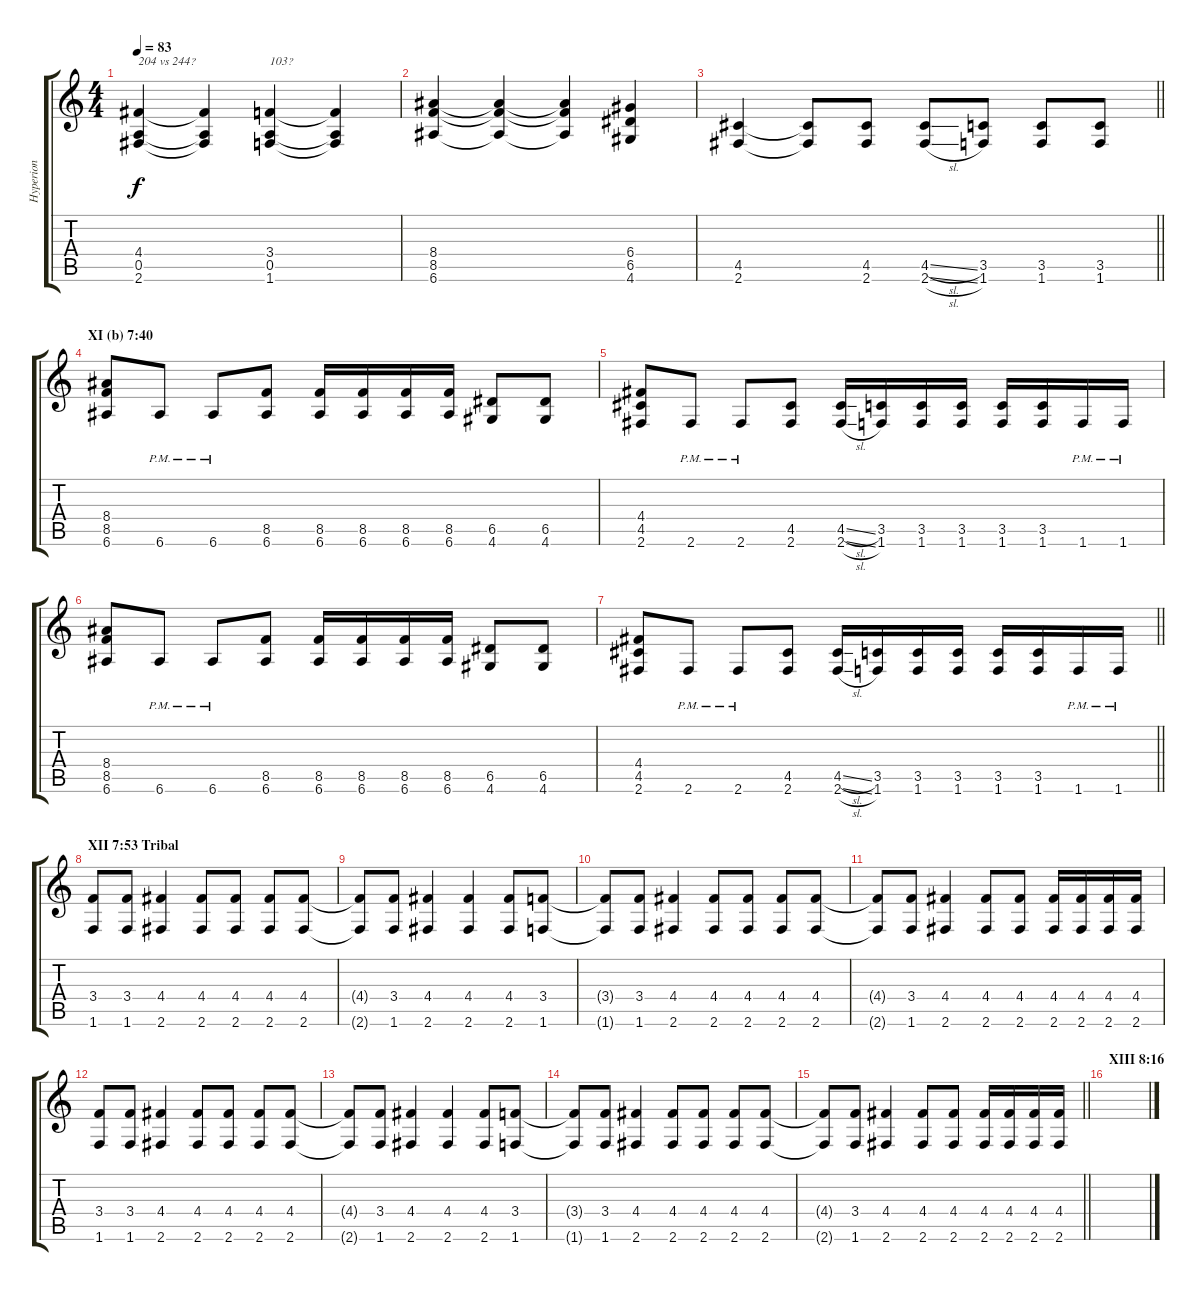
\track ("Hyperion" "Hyperion") {instrument distortionguitar}
\staff {score tabs}
\tuning (E4 B3 G3 D3 A2 E2) {hide}
\ts (4 4)
\tempo 83
\clef g2
\ks c
(4.4 0.5 2.6).4{txt "204 vs 244?" dy f} (4.4{t} 0.5{t} 2.6{t}).4 (3.4 0.5 1.6).4{txt "103?"} (3.4{t} 0.5{t} 1.6{t}).4 |
(8.4 8.5 6.6).4 (8.4{t} 8.5{t} 6.6{t}).4 (8.4{t} 8.5{t} 6.6{t}).4 (6.4 6.5 4.6).4 |
\barLineRight lightlight
(4.5 2.6).4 (4.5{t} 2.6{t}).8 (4.5 2.6).8 (4.5{sl} 2.6{sl}).8 (3.5 1.6).8 (3.5 1.6).8 (3.5 1.6).8 |
\section ("" "XI (b) 7:40")
(8.4 8.5 6.6).8 6.6{pm}.8 6.6{pm}.8 (8.5 6.6).8 (8.5 6.6).16 (8.5 6.6).16 (8.5 6.6).16 (8.5 6.6).16 (6.5 4.6).8 (6.5 4.6).8 |
(4.4 4.5 2.6).8 2.6{pm}.8 2.6{pm}.8 (4.5 2.6).8 (4.5{sl} 2.6{sl}).16 (3.5 1.6).16 (3.5 1.6).16 (3.5 1.6).16 (3.5 1.6).16 (3.5 1.6).16 1.6{pm}.16 1.6{pm}.16 |
(8.4 8.5 6.6).8 6.6{pm}.8 6.6{pm}.8 (8.5 6.6).8 (8.5 6.6).16 (8.5 6.6).16 (8.5 6.6).16 (8.5 6.6).16 (6.5 4.6).8 (6.5 4.6).8 |
\barLineRight lightlight
(4.4 4.5 2.6).8 2.6{pm}.8 2.6{pm}.8 (4.5 2.6).8 (4.5{sl} 2.6{sl}).16 (3.5 1.6).16 (3.5 1.6).16 (3.5 1.6).16 (3.5 1.6).16 (3.5 1.6).16 1.6{pm}.16 1.6{pm}.16 |
\section ("" "XII 7:53 Tribal")
(3.4 1.6).8 (3.4 1.6).8 (4.4 2.6).4 (4.4 2.6).8 (4.4 2.6).8 (4.4 2.6).8 (4.4 2.6).8 |
(4.4{t} 2.6{t}).8 (3.4 1.6).8 (4.4 2.6).4 (4.4 2.6).4 (4.4 2.6).8 (3.4 1.6).8 |
(3.4{t} 1.6{t}).8 (3.4 1.6).8 (4.4 2.6).4 (4.4 2.6).8 (4.4 2.6).8 (4.4 2.6).8 (4.4 2.6).8 |
(4.4{t} 2.6{t}).8 (3.4 1.6).8 (4.4 2.6).4 (4.4 2.6).8 (4.4 2.6).8 (4.4 2.6).16 (4.4 2.6).16 (4.4 2.6).16 (4.4 2.6).16 |
(3.4 1.6).8 (3.4 1.6).8 (4.4 2.6).4 (4.4 2.6).8 (4.4 2.6).8 (4.4 2.6).8 (4.4 2.6).8 |
(4.4{t} 2.6{t}).8 (3.4 1.6).8 (4.4 2.6).4 (4.4 2.6).4 (4.4 2.6).8 (3.4 1.6).8 |
(3.4{t} 1.6{t}).8 (3.4 1.6).8 (4.4 2.6).4 (4.4 2.6).8 (4.4 2.6).8 (4.4 2.6).8 (4.4 2.6).8 |
\barLineRight lightlight
(4.4{t} 2.6{t}).8 (3.4 1.6).8 (4.4 2.6).4 (4.4 2.6).8 (4.4 2.6).8 (4.4 2.6).16 (4.4 2.6).16 (4.4 2.6).16 (4.4 2.6).16 |
\section ("" "XIII 8:16")
